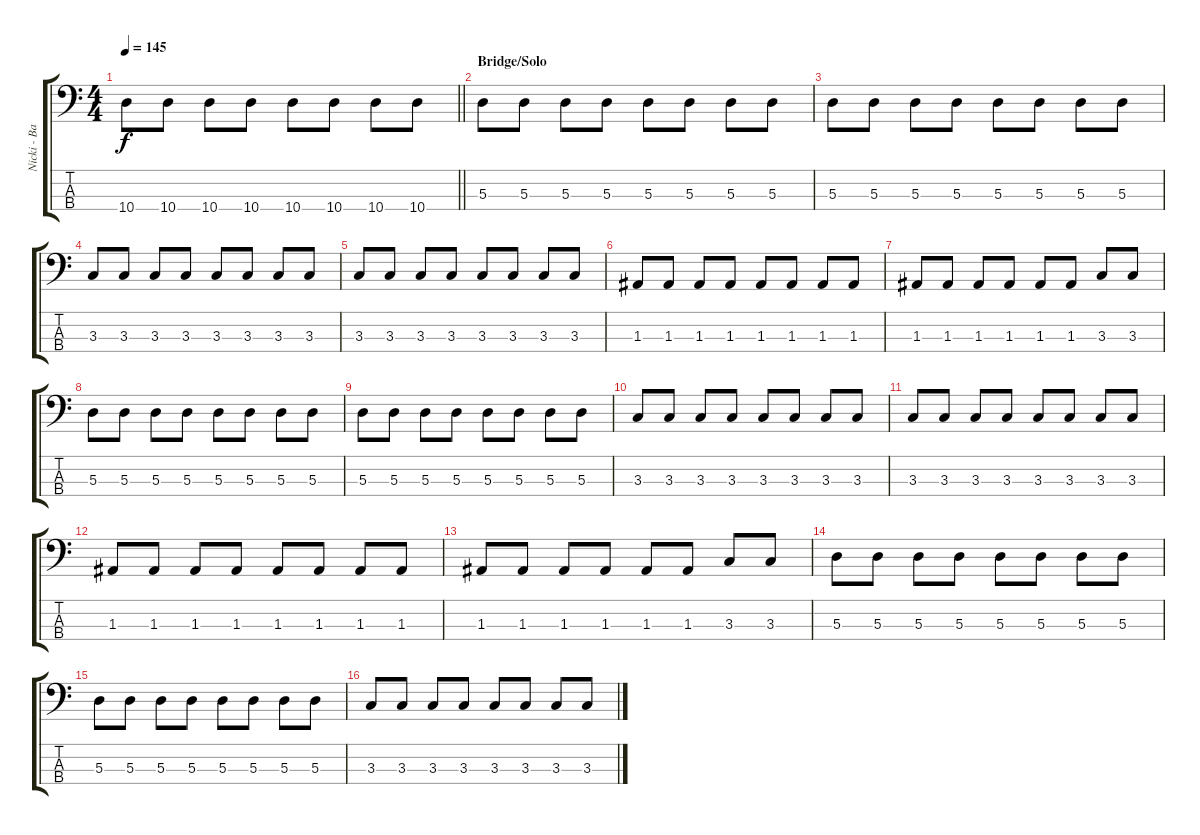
\track ("Nicki - Bass" "Nicki - Ba") {instrument electricbassfinger}
\staff {score tabs}
\tuning (G2 D2 A1 E1) {hide}
\ts (4 4)
\tempo 145
\clef f4
\barLineRight lightlight
\ks c
10.4.8{dy f} 10.4.8 10.4.8 10.4.8 10.4.8 10.4.8 10.4.8 10.4.8 |
\section ("" "Bridge/Solo")
5.3.8 5.3.8 5.3.8 5.3.8 5.3.8 5.3.8 5.3.8 5.3.8 |
5.3.8 5.3.8 5.3.8 5.3.8 5.3.8 5.3.8 5.3.8 5.3.8 |
3.3.8 3.3.8 3.3.8 3.3.8 3.3.8 3.3.8 3.3.8 3.3.8 |
3.3.8 3.3.8 3.3.8 3.3.8 3.3.8 3.3.8 3.3.8 3.3.8 |
1.3.8 1.3.8 1.3.8 1.3.8 1.3.8 1.3.8 1.3.8 1.3.8 |
1.3.8 1.3.8 1.3.8 1.3.8 1.3.8 1.3.8 3.3.8 3.3.8 |
5.3.8 5.3.8 5.3.8 5.3.8 5.3.8 5.3.8 5.3.8 5.3.8 |
5.3.8 5.3.8 5.3.8 5.3.8 5.3.8 5.3.8 5.3.8 5.3.8 |
3.3.8 3.3.8 3.3.8 3.3.8 3.3.8 3.3.8 3.3.8 3.3.8 |
3.3.8 3.3.8 3.3.8 3.3.8 3.3.8 3.3.8 3.3.8 3.3.8 |
1.3.8 1.3.8 1.3.8 1.3.8 1.3.8 1.3.8 1.3.8 1.3.8 |
1.3.8 1.3.8 1.3.8 1.3.8 1.3.8 1.3.8 3.3.8 3.3.8 |
5.3.8 5.3.8 5.3.8 5.3.8 5.3.8 5.3.8 5.3.8 5.3.8 |
5.3.8 5.3.8 5.3.8 5.3.8 5.3.8 5.3.8 5.3.8 5.3.8 |
3.3.8 3.3.8 3.3.8 3.3.8 3.3.8 3.3.8 3.3.8 3.3.8
